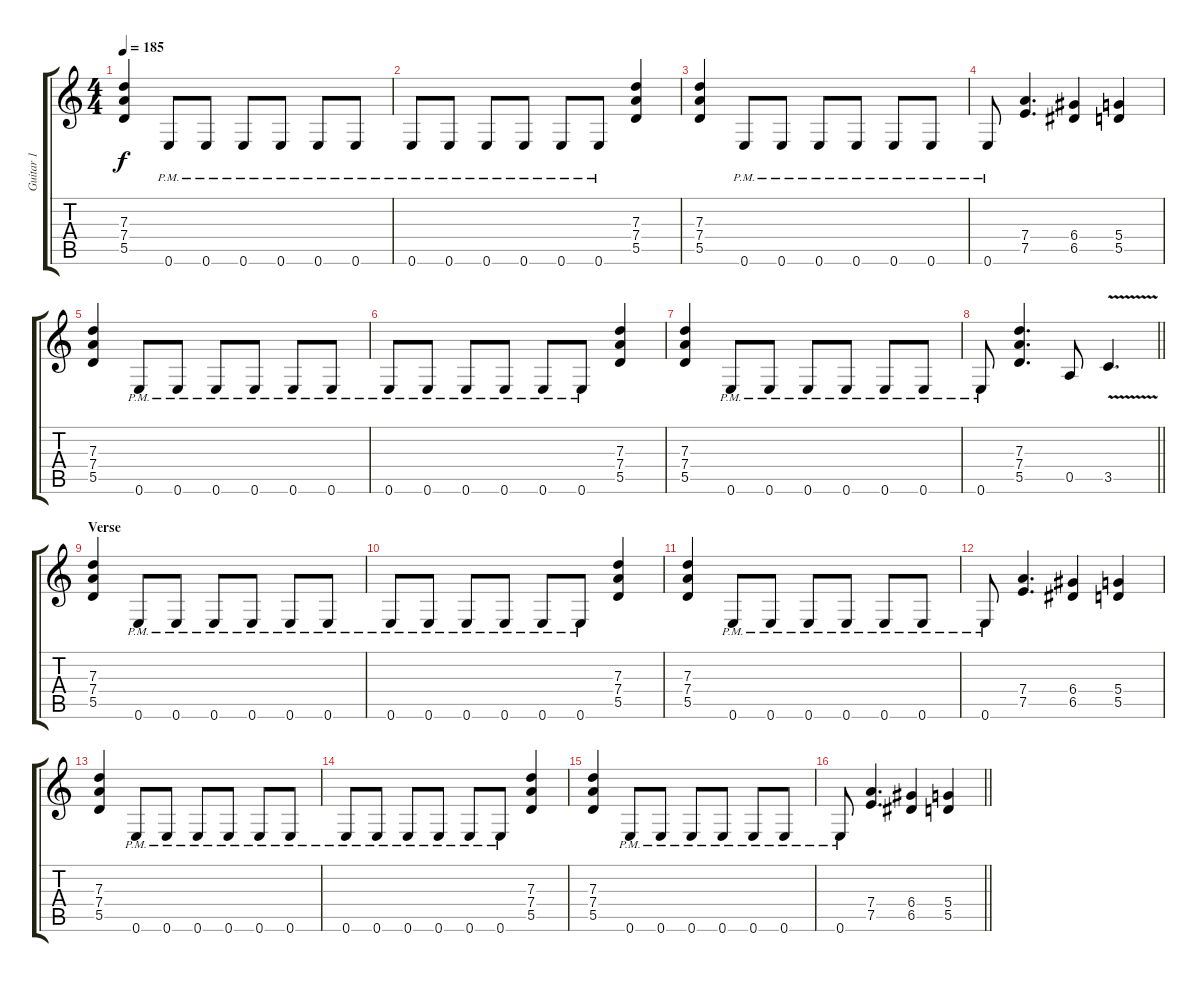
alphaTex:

\track ("Guitar 1" "Guitar 1") {instrument overdrivenguitar}
\staff {score tabs}
\tuning (E4 B3 G3 D3 A2 E2) {hide}
\ts (4 4)
\tempo 185
\clef g2
\ks c
(7.3 7.4 5.5).4{dy f} 0.6{pm}.8 0.6{pm}.8 0.6{pm}.8 0.6{pm}.8 0.6{pm}.8 0.6{pm}.8 |
0.6{pm}.8 0.6{pm}.8 0.6{pm}.8 0.6{pm}.8 0.6{pm}.8 0.6{pm}.8 (7.3 7.4 5.5).4 |
(7.3 7.4 5.5).4 0.6{pm}.8 0.6{pm}.8 0.6{pm}.8 0.6{pm}.8 0.6{pm}.8 0.6{pm}.8 |
0.6{pm}.8 (7.4 7.5).4{d} (6.4 6.5).4 (5.4 5.5).4 |
(7.3 7.4 5.5).4 0.6{pm}.8 0.6{pm}.8 0.6{pm}.8 0.6{pm}.8 0.6{pm}.8 0.6{pm}.8 |
0.6{pm}.8 0.6{pm}.8 0.6{pm}.8 0.6{pm}.8 0.6{pm}.8 0.6{pm}.8 (7.3 7.4 5.5).4 |
(7.3 7.4 5.5).4 0.6{pm}.8 0.6{pm}.8 0.6{pm}.8 0.6{pm}.8 0.6{pm}.8 0.6{pm}.8 |
\barLineRight lightlight
0.6{pm}.8 (7.3 7.4 5.5).4{d} 0.5.8 3.5{v}.4{d} |
\section ("" "Verse")
(7.3 7.4 5.5).4 0.6{pm}.8 0.6{pm}.8 0.6{pm}.8 0.6{pm}.8 0.6{pm}.8 0.6{pm}.8 |
0.6{pm}.8 0.6{pm}.8 0.6{pm}.8 0.6{pm}.8 0.6{pm}.8 0.6{pm}.8 (7.3 7.4 5.5).4 |
(7.3 7.4 5.5).4 0.6{pm}.8 0.6{pm}.8 0.6{pm}.8 0.6{pm}.8 0.6{pm}.8 0.6{pm}.8 |
0.6{pm}.8 (7.4 7.5).4{d} (6.4 6.5).4 (5.4 5.5).4 |
(7.3 7.4 5.5).4 0.6{pm}.8 0.6{pm}.8 0.6{pm}.8 0.6{pm}.8 0.6{pm}.8 0.6{pm}.8 |
0.6{pm}.8 0.6{pm}.8 0.6{pm}.8 0.6{pm}.8 0.6{pm}.8 0.6{pm}.8 (7.3 7.4 5.5).4 |
(7.3 7.4 5.5).4 0.6{pm}.8 0.6{pm}.8 0.6{pm}.8 0.6{pm}.8 0.6{pm}.8 0.6{pm}.8 |
\barLineRight lightlight
0.6{pm}.8 (7.4 7.5).4{d} (6.4 6.5).4 (5.4 5.5).4
